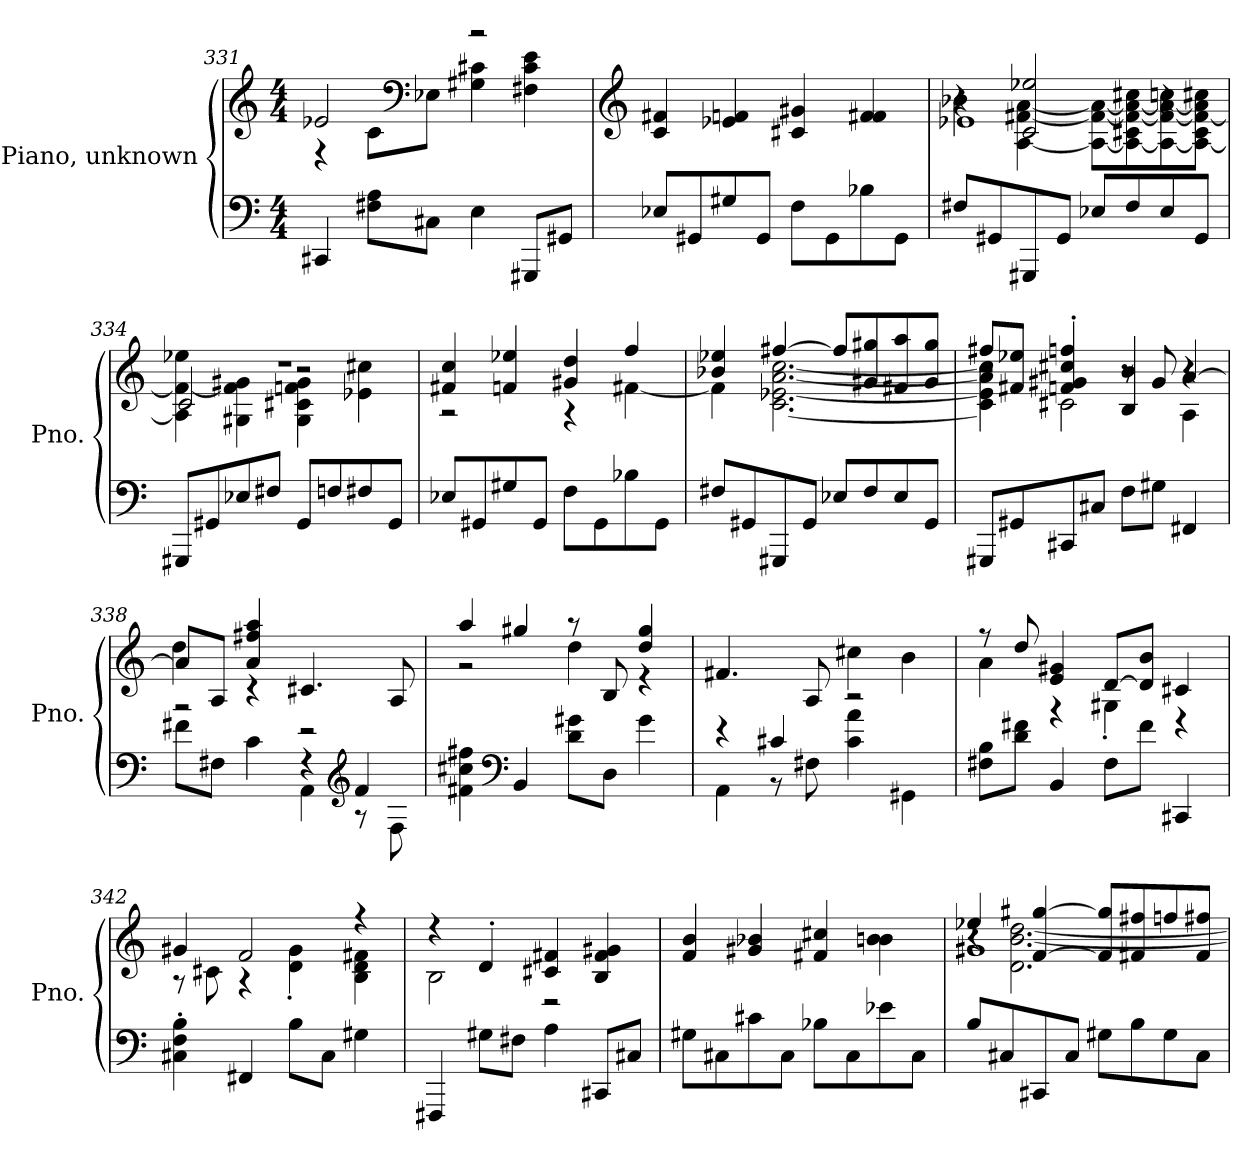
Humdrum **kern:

**kern	**kern
*part1	*part1
*staff2	*staff1
*I"Piano, unknown	*
*I'Pno.	*
*clefF4	*clefG2
*k[]	*k[]
*M4/4	*M4/4
=331	=331
*	*^
4CC#X/	2e-X/	4r
8F#X\ 8A\L	.	8c\L
*	*clefF4	*
8C#X\J	.	8E-X\J
4E\	2r	4G#X\ 4c#X\
8GGG#X/L	.	4F#X\ 4c#\ 4e-\
8GG#X/J	.	.
*	*v	*v
=332	=332
*	*clefG2
8E-X/L	4c/ 4f#X/
8GG#X/	.
8G#X/	4e-X/ 4fn/
8GG#/J	.
8F\L	4c#X/ 4g#X/
8GG#\	.
8B-X\	4f/ 4f#X/
8GG#\J	.
!!LO:LB:g=z
=333	=333
*	*^
*	*	*^
8F#X/L	4r	4b-X\	1e-X
8GG#X/	.	.	.
8GGG#X/	2c/ 2ee-X/	[4A\ [4f#X\ [4a\	.
8GG#/J	.	.	.
8E-X/L	.	8A\_ 8f#\_ 8a\_L	.
8F#/	.	8A\_ 8c#X\ 8f#\_ 8a\_ 8cc#X\	.
8E-/	4r	8A\_ 8f#\_ 8a\_ 8ccn\	.
8GG#/J	.	8A\_ 8c#\ 8f#\_ 8a\] 8cc#X\J	.
=334	=334	=334	=334
8GGG#X/L	1r	4A\] 4f#\_ 4ee-X\	2c/
8GG#X/	.	.	.
8E-X/	.	4G#X\ 4f#\] 4g#X\	.
8F#X/J	.	.	.
8GG#/L	.	4G#\ 4c#X\ 4fn\ 4g#\	2r
8Fn/	.	.	.
8F#X/	.	4e-X\ 4cc#X\	.
8GG#/J	.	.	.
*	*	*v	*v
=335	=335	=335
8E-X/L	4f#X/ 4cc/	2r
8GG#X/	.	.
8G#X/	4fn/ 4ee-X/	.
8GG#/J	.	.
8F\L	4g#X/ 4dd/	4r
8GG#\	.	.
8B-X\	4ff/	[4f#X\
8GG#\J	.	.
!!LO:LB:g=z	!!
=336	=336	=336
8F#X/L	4b-X/ 4ee-X/	4f#\]
8GG#X/	.	.
8GGG#X/	[4ff#X/	[2.c\ [2.e-X\ [2.a\ [2.cc\
8GG#/J	.	.
8E-X/L	8ff#/L]	.
8F#/	8g#X/ 8gg#X/	.
8E-/	8f#X/ 8aa/	.
8GG#/J	8g#/ 8gg#/J	.
=337	=337	=337
*	*	*^
8GGG#X/L	8ff#X/L	4c\] 4e-\] 4a\] 4cc\]	2r
8GG#X/	8f#X/ 8ee-X/J	.	.
8CC#X/	4fn/' 4g#X/' 4cc#X/' 4ffn/'	2c#X\	.
8C#X/J	.	.	.
8F\L	8r	.	4B/ 4b/
8G#X\J	8g#/	.	.
4FF#X/	[4a/	4A\	4r
*	*	*v	*v
=338	=338	=338
*^	*	*
2r	8f#X\L	8a/L]	4dd\
.	8F#X\J	8A/J	.
.	4c\	4a/ 4ff#X/ 4aa/	4r
4r	4AA\	4.c#X/	2r
*clefG2	*	*	*
4f#/	8r	.	.
.	8F#\	8A/	.
*v	*v	*	*
!!LO:LB:g=z	!!
=339	=339	=339
4f#X\ 4cc#X\ 4ff#X\	4aa/	2r
*clefF4	*	*
4BB/	4gg#X/	.
8d\ 8g#X\L	8r	4dd\
8D\J	8B/	.
4g#\	4dd/ 4gg#/	4r
*	*v	*v
=340	=340
*^	*
4r	4AA\	4.f#X/
4c#X/	8r	.
.	8F#X\	8A/
2r	4c#\ 4a\	4cc#X\
.	4GG#X\	4b\
*v	*v	*
=341	=341
*	*^
8F#X\ 8B\L	8r	4a\
8d\ 8f#X\J	8dd/	.
4BB/	4e/ 4g#X/	4r
8F#\L	[8d/L	4G#X'\
8f#\J	8d/] 8b/J	.
4CC#X/	4c#X/	4r
=342	=342	=342
4C#X\' 4F\' 4B\'	4g#X/	8r
.	.	8c#X\
4FF#X/	2f/	4r
8B\L	.	4d\' 4g#\'
8C#\J	.	.
4G#X\	4r	4B\ 4d\ 4f#X\
!!LO:PB:g=z	!!
=343	=343	=343
4FFF#X/	4r	2B\
8G#X\L	4d'/	.
8F#X\J	.	.
4A\	4c#X/ 4f#X/	2r
8CC#X/L	4B/ 4f#/ 4g#X/	.
8C#X/J	.	.
*	*v	*v
=344	=344
8G#X\L	4f/ 4b/
8C#X\	.
8c#X\	4g#X/ 4b-X/
8C#\J	.
8B-X\L	4f#X/ 4cc#X/
8C#\	.
8e-X\	4b-\ 4bn\
8C#\J	.
=345	=345
*	*^
*	*	*^
8B/L	4ee-X/	4r	1g#X
8C#X/	.	.	.
8CC#X/	[4f/ [4gg#X/	2.d\ [2.b\ [2.dd\	.
8C#/J	.	.	.
8G#X\L	8f/] 8gg#/]L	.	.
8B\	8f#X/ 8ff#X/	.	.
8G#\	8ffn/	.	.
8C#\J	8f#/ 8ff#X/J	.	.
*	*v	*v	*v
=	=
*-	*-
